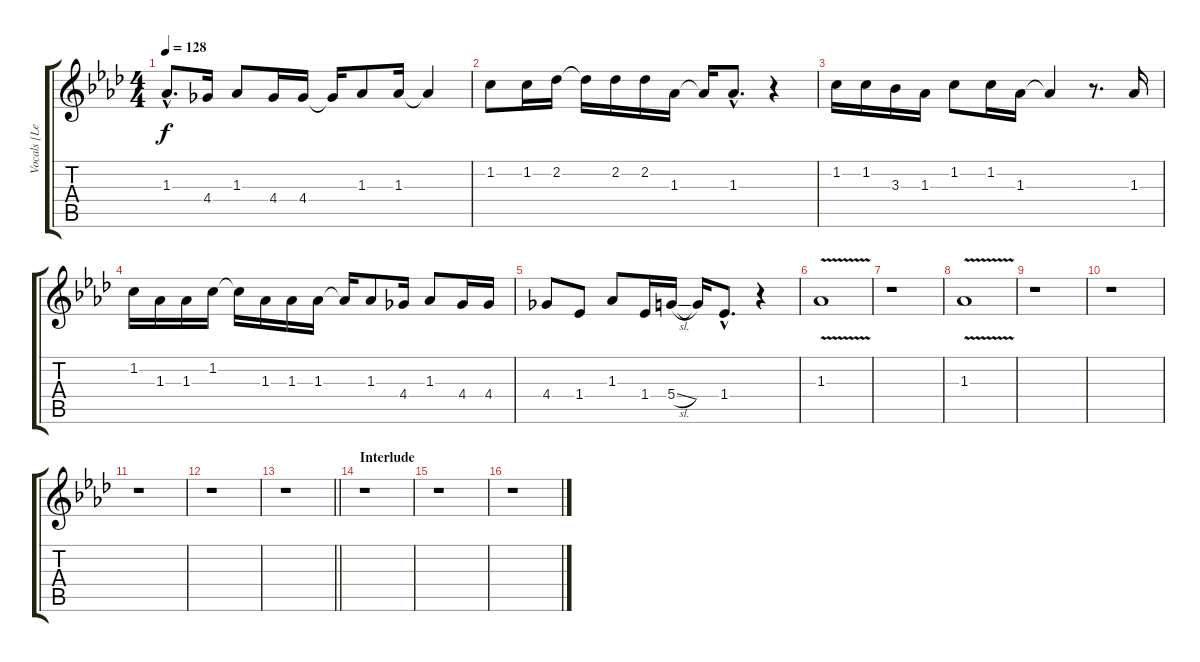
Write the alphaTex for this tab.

\track ("Vocals [Les Claypool]" "Vocals [Le") {instrument electricguitarmuted}
\staff {score tabs}
\tuning (E4 B3 G3 D3 A2 E2) {hide}
\ts (4 4)
\tempo 128
\clef g2
\ks ab
1.3{hac}.8{d dy f} 4.4.16 1.3.8 4.4.16 4.4.16 4.4{t}.16 1.3.8 1.3.16 1.3{t}.4 |
1.2.8 1.2.16 2.2.16 2.2{t}.16 2.2.16 2.2.16 1.3.16 1.3{t}.16 1.3{hac}.8{d} r.4 |
1.2.16 1.2.16 3.3.16 1.3.16 1.2.8 1.2.16 1.3.16 1.3{t}.4 r.8{d} 1.3.16 |
1.2.16 1.3.16 1.3.16 1.2.16 1.2{t}.16 1.3.16 1.3.16 1.3.16 1.3{t}.16 1.3.8 4.4.16 1.3.8 4.4.16 4.4.16 |
4.4.8 1.4.8 1.3.8 1.4.16 5.4{sl}.16 5.4{t}.16 1.4{hac}.8{d} r.4 |
1.3{v}.1 |
r.1 |
1.3{v}.1 |
r.1 |
r.1 |
r.1 |
r.1 |
\barLineRight lightlight
r.1 |
\section ("" "Interlude")
r.1 |
r.1 |
r.1
